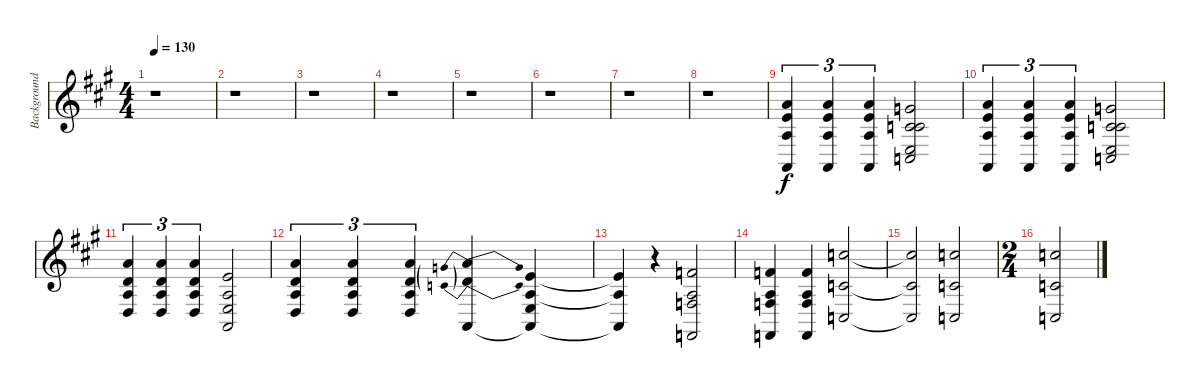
\track ("Background Vocals" "Background") {instrument tremolostrings}
\staff {score}
\tuning (E4 B3 G3 D3 A2 E2) {hide}
\ts (4 4)
\tempo 130
\clef g2
\ks f#minor
r.1{dy f} |
r.1 |
r.1 |
r.1 |
r.1 |
r.1 |
r.1 |
r.1 |
(5.1 5.2 2.3 0.5).4{tu (3 2)} (5.1 5.2 2.3 0.5).4{tu (3 2)} (5.1 5.2 2.3 0.5).4{tu (3 2)} (3.1 1.2 5.3 2.4 3.5).2 |
(5.1 5.2 2.3 0.5).4{tu (3 2)} (5.1 5.2 2.3 0.5).4{tu (3 2)} (5.1 5.2 2.3 0.5).4{tu (3 2)} (3.1 1.2 5.3 2.4 3.5).2 |
(5.1 3.2 2.3 0.4).4{tu (3 2)} (5.1 3.2 2.3 0.4).4{tu (3 2)} (5.1 3.2 2.3 0.4).4{tu (3 2)} (5.2 2.3 2.4 0.5).2 |
(5.1 3.2 2.3 0.4).4{tu (3 2)} (5.1 3.2 2.3 0.4).4{tu (3 2)} (5.1 3.2 2.3 0.4).4{tu (3 2)} (8.2{be (prebendrelease 0 4 60 0)} 5.3{be (prebendrelease 0 4 60 0)} 0.5).4 (5.2 2.3 2.4 0.5{t}).4 |
(5.2{t} 2.3{t} 0.5{t}).4 r.4 (1.1 2.3 3.4 1.6).2 |
(1.1 2.3 3.4 1.6).4 (1.1 2.3 3.4 1.6).4 (8.1 1.2 3.5).2 |
(8.1{t} 1.2{t} 3.5{t}).2 (8.1 1.2 3.5).2 |
\ts (2 4)
(8.1 1.2 3.5).2
